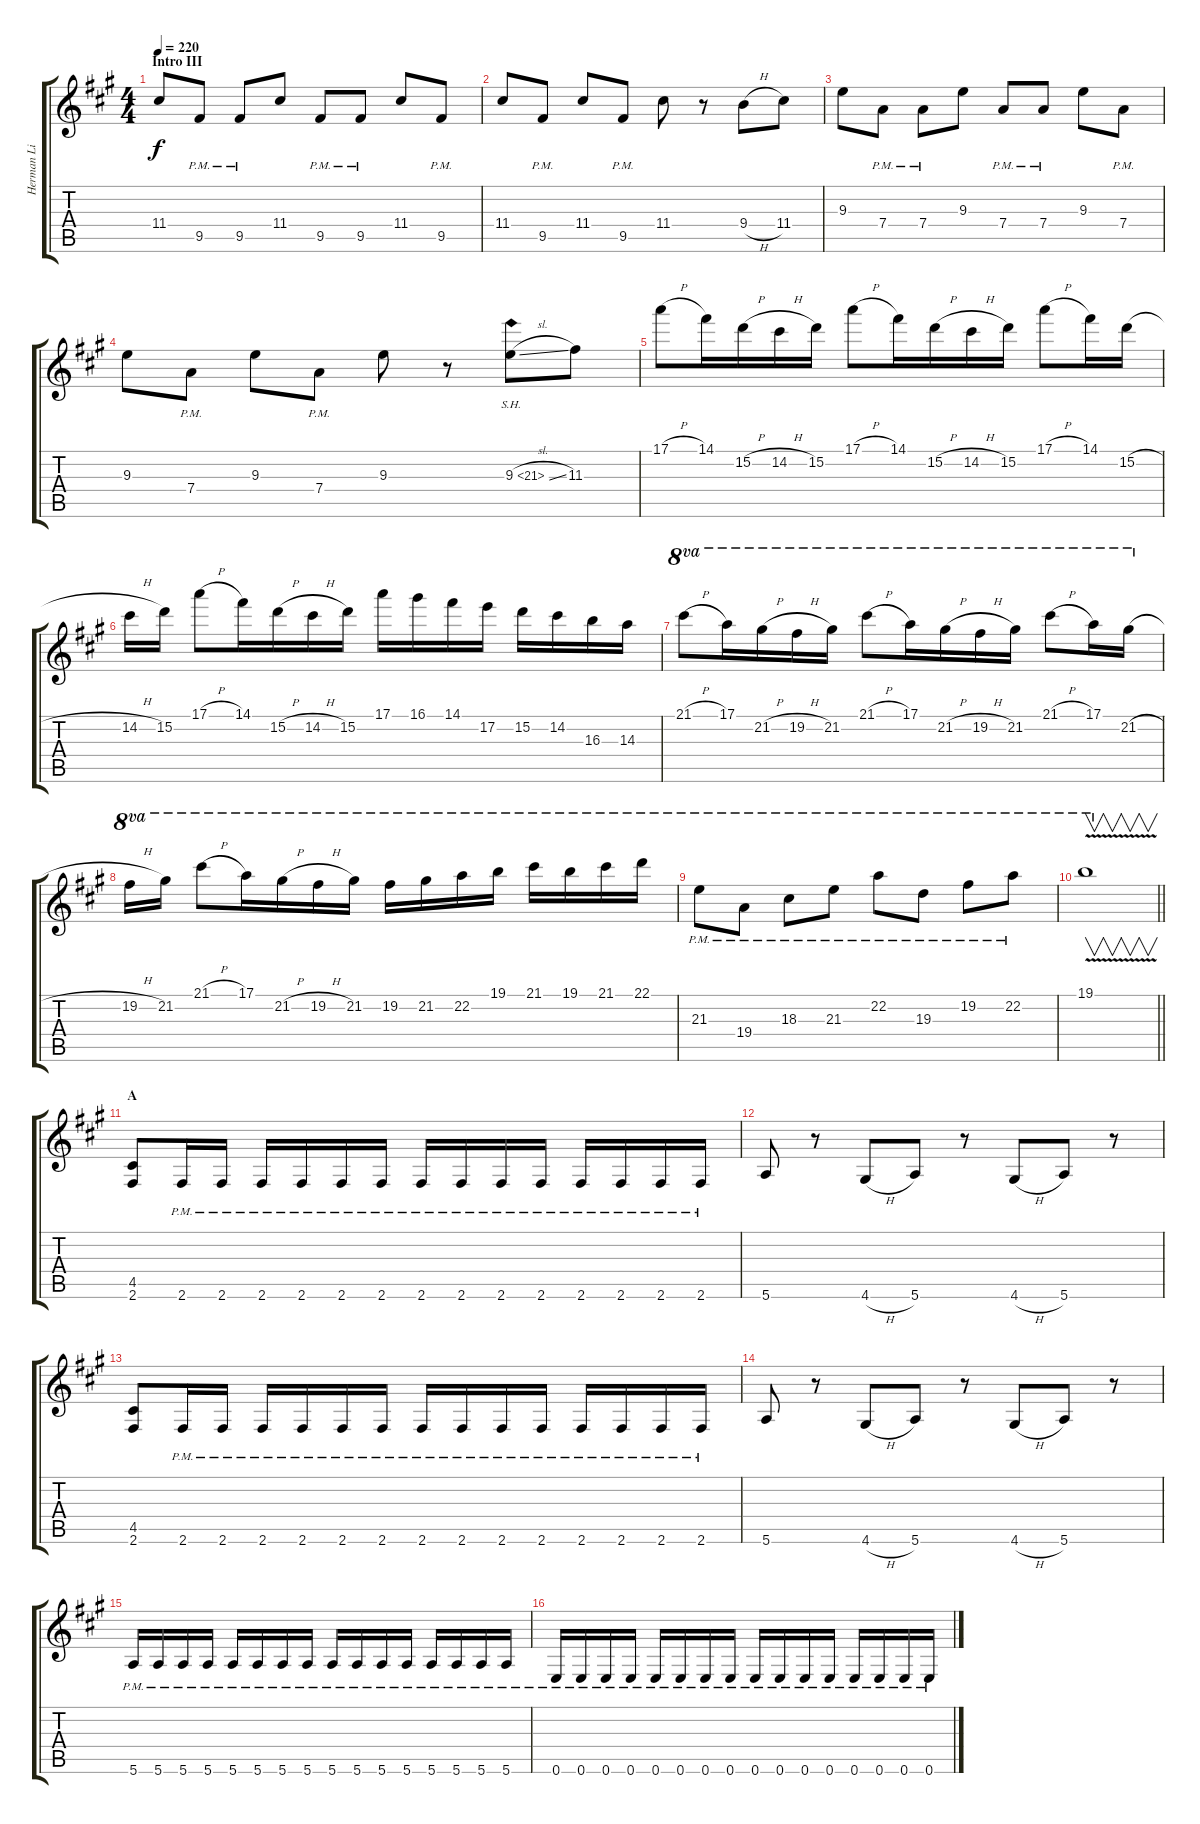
\track ("Herman Li I" "Herman Li ") {instrument overdrivenguitar}
\staff {score tabs}
\tuning (E4 B3 G3 D3 A2 E2) {hide}
\ts (4 4)
\section ("" "Intro III")
\tempo 220
\clef g2
\ks a
11.4.8{dy f} 9.5{pm}.8 9.5{pm}.8 11.4.8 9.5{pm}.8 9.5{pm}.8 11.4.8 9.5{pm}.8 |
11.4.8 9.5{pm}.8 11.4.8 9.5{pm}.8 11.4.8 r.8 9.4{h}.8 11.4.8 |
9.3.8 7.4{pm}.8 7.4{pm}.8 9.3.8 7.4{pm}.8 7.4{pm}.8 9.3.8 7.4{pm}.8 |
9.3.8 7.4{pm}.8 9.3.8 7.4{pm}.8 9.3.8 r.8 9.3{sh 12 sl}.8 11.3.8 |
17.1{h}.8 14.1.16 15.2{h}.16{beam merge} 14.2{h}.16 15.2.16{beam split} 17.1{h}.8{beam merge} 14.1.16 15.2{h}.16 14.2{h}.16 15.2.16 17.1{h}.8 14.1.16 15.2{h}.16 |
14.2{h}.16 15.2.16{beam split} 17.1{h}.8{beam merge} 14.1.16 15.2{h}.16 14.2{h}.16 15.2.16 17.1.16 16.1.16 14.1.16 17.2.16 15.2.16 14.2.16 16.3.16 14.3.16 |
21.1{h}.8{ot 8va} 17.1.16{ot 8va} 21.2{h}.16{ot 8va beam merge} 19.2{h}.16{ot 8va} 21.2.16{ot 8va beam split} 21.1{h}.8{ot 8va beam merge} 17.1.16{ot 8va} 21.2{h}.16{ot 8va} 19.2{h}.16{ot 8va} 21.2.16{ot 8va} 21.1{h}.8{ot 8va} 17.1.16{ot 8va} 21.2{h}.16{ot 8va} |
19.2{h}.16{ot 8va} 21.2.16{ot 8va beam split} 21.1{h}.8{ot 8va beam merge} 17.1.16{ot 8va} 21.2{h}.16{ot 8va} 19.2{h}.16{ot 8va} 21.2.16{ot 8va} 19.2.16{ot 8va} 21.2.16{ot 8va} 22.2.16{ot 8va} 19.1.16{ot 8va} 21.1.16{ot 8va} 19.1.16{ot 8va} 21.1.16{ot 8va} 22.1.16{ot 8va} |
21.3{pm}.8{ot 8va} 19.4{pm}.8{ot 8va} 18.3{pm}.8{ot 8va} 21.3{pm}.8{ot 8va} 22.2{pm}.8{ot 8va} 19.3{pm}.8{ot 8va} 19.2{pm}.8{ot 8va} 22.2{pm}.8{ot 8va} |
\barLineRight lightlight
19.1{v}.1{v ot 8va} |
\section ("" "A")
(4.5 2.6).8{volume 13} 2.6{pm}.16 2.6{pm}.16 2.6{pm}.16 2.6{pm}.16 2.6{pm}.16 2.6{pm}.16 2.6{pm}.16 2.6{pm}.16 2.6{pm}.16 2.6{pm}.16 2.6{pm}.16 2.6{pm}.16 2.6{pm}.16 2.6{pm}.16 |
5.6.8 r.8 4.6{h}.8 5.6.8 r.8 4.6{h}.8{beam merge} 5.6.8 r.8 |
(4.5 2.6).8 2.6{pm}.16 2.6{pm}.16 2.6{pm}.16 2.6{pm}.16 2.6{pm}.16 2.6{pm}.16 2.6{pm}.16 2.6{pm}.16 2.6{pm}.16 2.6{pm}.16 2.6{pm}.16 2.6{pm}.16 2.6{pm}.16 2.6{pm}.16 |
5.6.8 r.8 4.6{h}.8 5.6.8 r.8 4.6{h}.8{beam merge} 5.6.8 r.8 |
5.6{pm}.16 5.6{pm}.16 5.6{pm}.16 5.6{pm}.16 5.6{pm}.16 5.6{pm}.16 5.6{pm}.16 5.6{pm}.16 5.6{pm}.16 5.6{pm}.16 5.6{pm}.16 5.6{pm}.16 5.6{pm}.16 5.6{pm}.16 5.6{pm}.16 5.6{pm}.16 |
0.6{pm}.16 0.6{pm}.16 0.6{pm}.16 0.6{pm}.16 0.6{pm}.16 0.6{pm}.16 0.6{pm}.16 0.6{pm}.16 0.6{pm}.16 0.6{pm}.16 0.6{pm}.16 0.6{pm}.16 0.6{pm}.16 0.6{pm}.16 0.6{pm}.16 0.6{pm}.16
